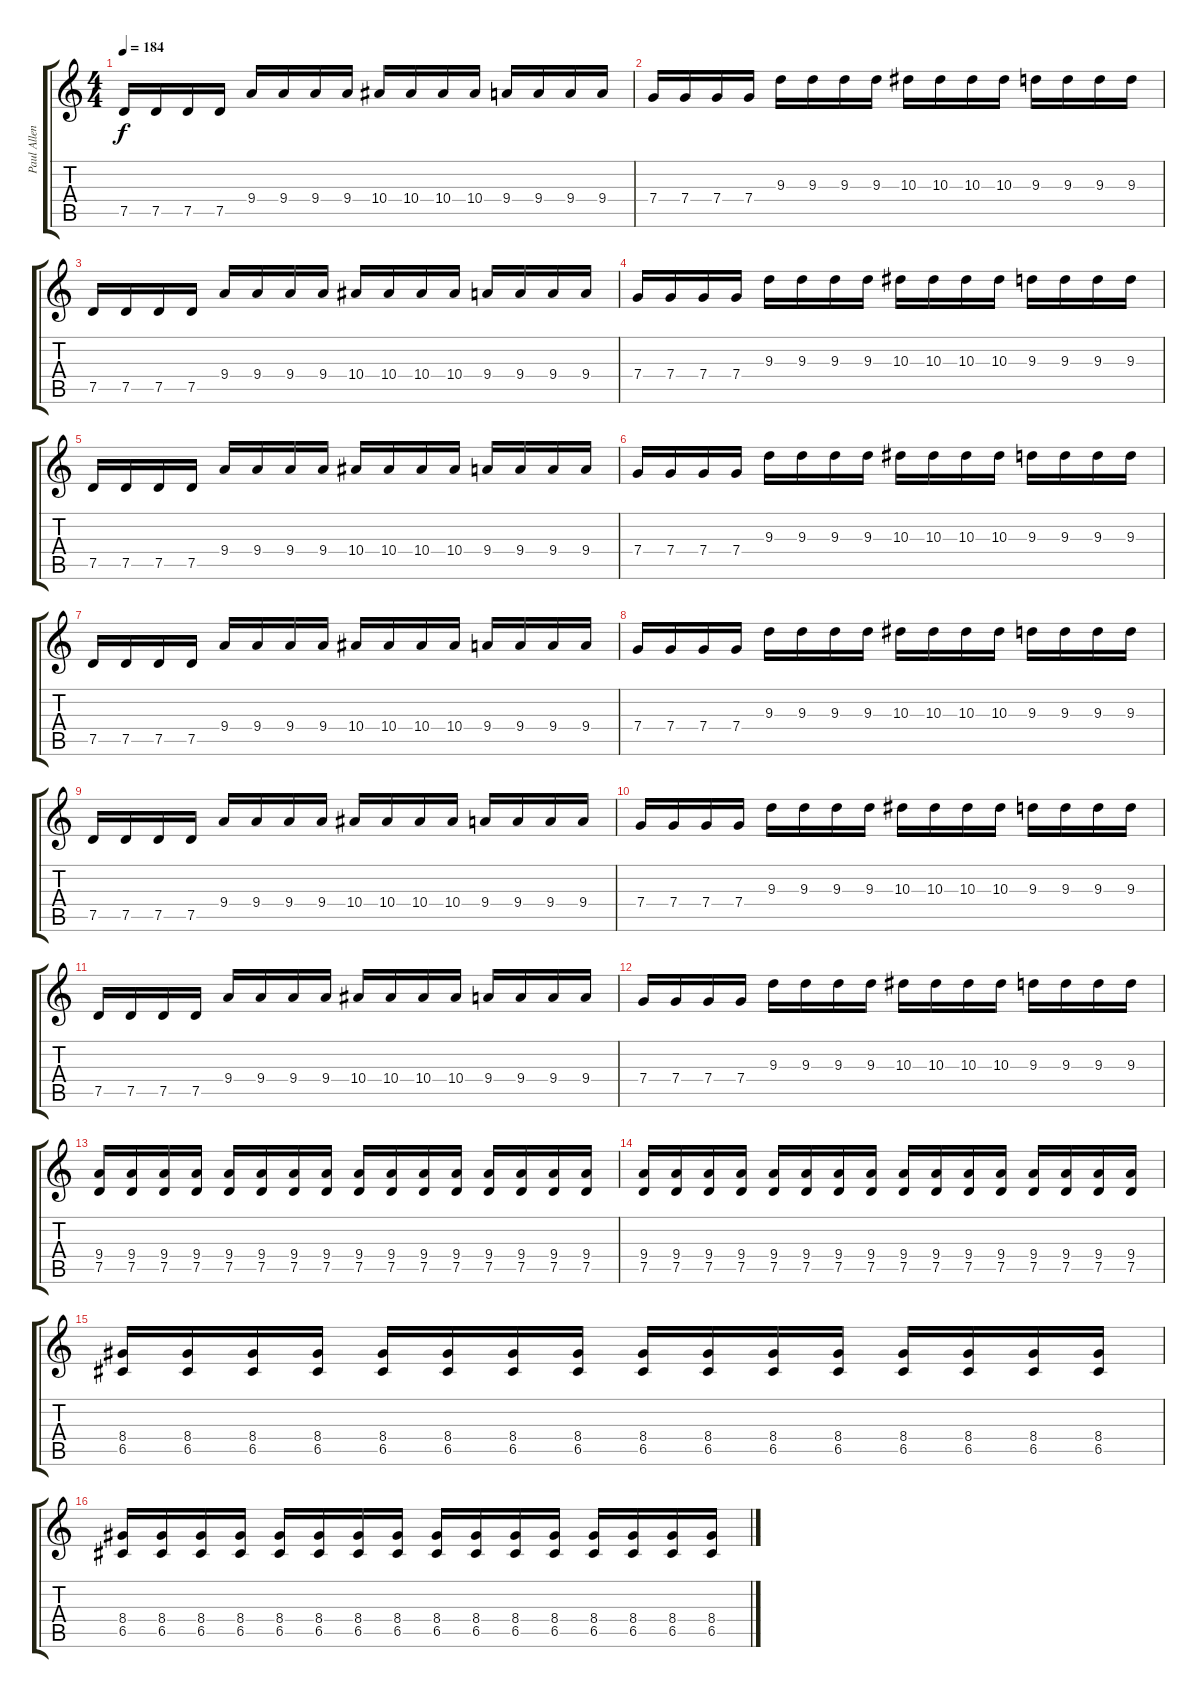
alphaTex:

\track ("Paul Allender (Guitar)" "Paul Allen") {instrument overdrivenguitar}
\staff {score tabs}
\tuning (D4 A3 F3 C3 G2 D2) {hide}
\ts (4 4)
\tempo 184
\clef g2
\ks c
7.5.16{dy f} 7.5.16 7.5.16 7.5.16 9.4.16 9.4.16 9.4.16 9.4.16 10.4.16 10.4.16 10.4.16 10.4.16 9.4.16 9.4.16 9.4.16 9.4.16 |
7.4.16 7.4.16 7.4.16 7.4.16 9.3.16 9.3.16 9.3.16 9.3.16 10.3.16 10.3.16 10.3.16 10.3.16 9.3.16 9.3.16 9.3.16 9.3.16 |
7.5.16 7.5.16 7.5.16 7.5.16 9.4.16 9.4.16 9.4.16 9.4.16 10.4.16 10.4.16 10.4.16 10.4.16 9.4.16 9.4.16 9.4.16 9.4.16 |
7.4.16 7.4.16 7.4.16 7.4.16 9.3.16 9.3.16 9.3.16 9.3.16 10.3.16 10.3.16 10.3.16 10.3.16 9.3.16 9.3.16 9.3.16 9.3.16 |
7.5.16 7.5.16 7.5.16 7.5.16 9.4.16 9.4.16 9.4.16 9.4.16 10.4.16 10.4.16 10.4.16 10.4.16 9.4.16 9.4.16 9.4.16 9.4.16 |
7.4.16 7.4.16 7.4.16 7.4.16 9.3.16 9.3.16 9.3.16 9.3.16 10.3.16 10.3.16 10.3.16 10.3.16 9.3.16 9.3.16 9.3.16 9.3.16 |
7.5.16 7.5.16 7.5.16 7.5.16 9.4.16 9.4.16 9.4.16 9.4.16 10.4.16 10.4.16 10.4.16 10.4.16 9.4.16 9.4.16 9.4.16 9.4.16 |
7.4.16 7.4.16 7.4.16 7.4.16 9.3.16 9.3.16 9.3.16 9.3.16 10.3.16 10.3.16 10.3.16 10.3.16 9.3.16 9.3.16 9.3.16 9.3.16 |
7.5.16 7.5.16 7.5.16 7.5.16 9.4.16 9.4.16 9.4.16 9.4.16 10.4.16 10.4.16 10.4.16 10.4.16 9.4.16 9.4.16 9.4.16 9.4.16 |
7.4.16 7.4.16 7.4.16 7.4.16 9.3.16 9.3.16 9.3.16 9.3.16 10.3.16 10.3.16 10.3.16 10.3.16 9.3.16 9.3.16 9.3.16 9.3.16 |
7.5.16 7.5.16 7.5.16 7.5.16 9.4.16 9.4.16 9.4.16 9.4.16 10.4.16 10.4.16 10.4.16 10.4.16 9.4.16 9.4.16 9.4.16 9.4.16 |
7.4.16 7.4.16 7.4.16 7.4.16 9.3.16 9.3.16 9.3.16 9.3.16 10.3.16 10.3.16 10.3.16 10.3.16 9.3.16 9.3.16 9.3.16 9.3.16 |
(9.4 7.5).16 (9.4 7.5).16 (9.4 7.5).16 (9.4 7.5).16 (9.4 7.5).16 (9.4 7.5).16 (9.4 7.5).16 (9.4 7.5).16 (9.4 7.5).16 (9.4 7.5).16 (9.4 7.5).16 (9.4 7.5).16 (9.4 7.5).16 (9.4 7.5).16 (9.4 7.5).16 (9.4 7.5).16 |
(9.4 7.5).16 (9.4 7.5).16 (9.4 7.5).16 (9.4 7.5).16 (9.4 7.5).16 (9.4 7.5).16 (9.4 7.5).16 (9.4 7.5).16 (9.4 7.5).16 (9.4 7.5).16 (9.4 7.5).16 (9.4 7.5).16 (9.4 7.5).16 (9.4 7.5).16 (9.4 7.5).16 (9.4 7.5).16 |
(8.4 6.5).16 (8.4 6.5).16 (8.4 6.5).16 (8.4 6.5).16 (8.4 6.5).16 (8.4 6.5).16 (8.4 6.5).16 (8.4 6.5).16 (8.4 6.5).16 (8.4 6.5).16 (8.4 6.5).16 (8.4 6.5).16 (8.4 6.5).16 (8.4 6.5).16 (8.4 6.5).16 (8.4 6.5).16 |
(8.4 6.5).16 (8.4 6.5).16 (8.4 6.5).16 (8.4 6.5).16 (8.4 6.5).16 (8.4 6.5).16 (8.4 6.5).16 (8.4 6.5).16 (8.4 6.5).16 (8.4 6.5).16 (8.4 6.5).16 (8.4 6.5).16 (8.4 6.5).16 (8.4 6.5).16 (8.4 6.5).16 (8.4 6.5).16
